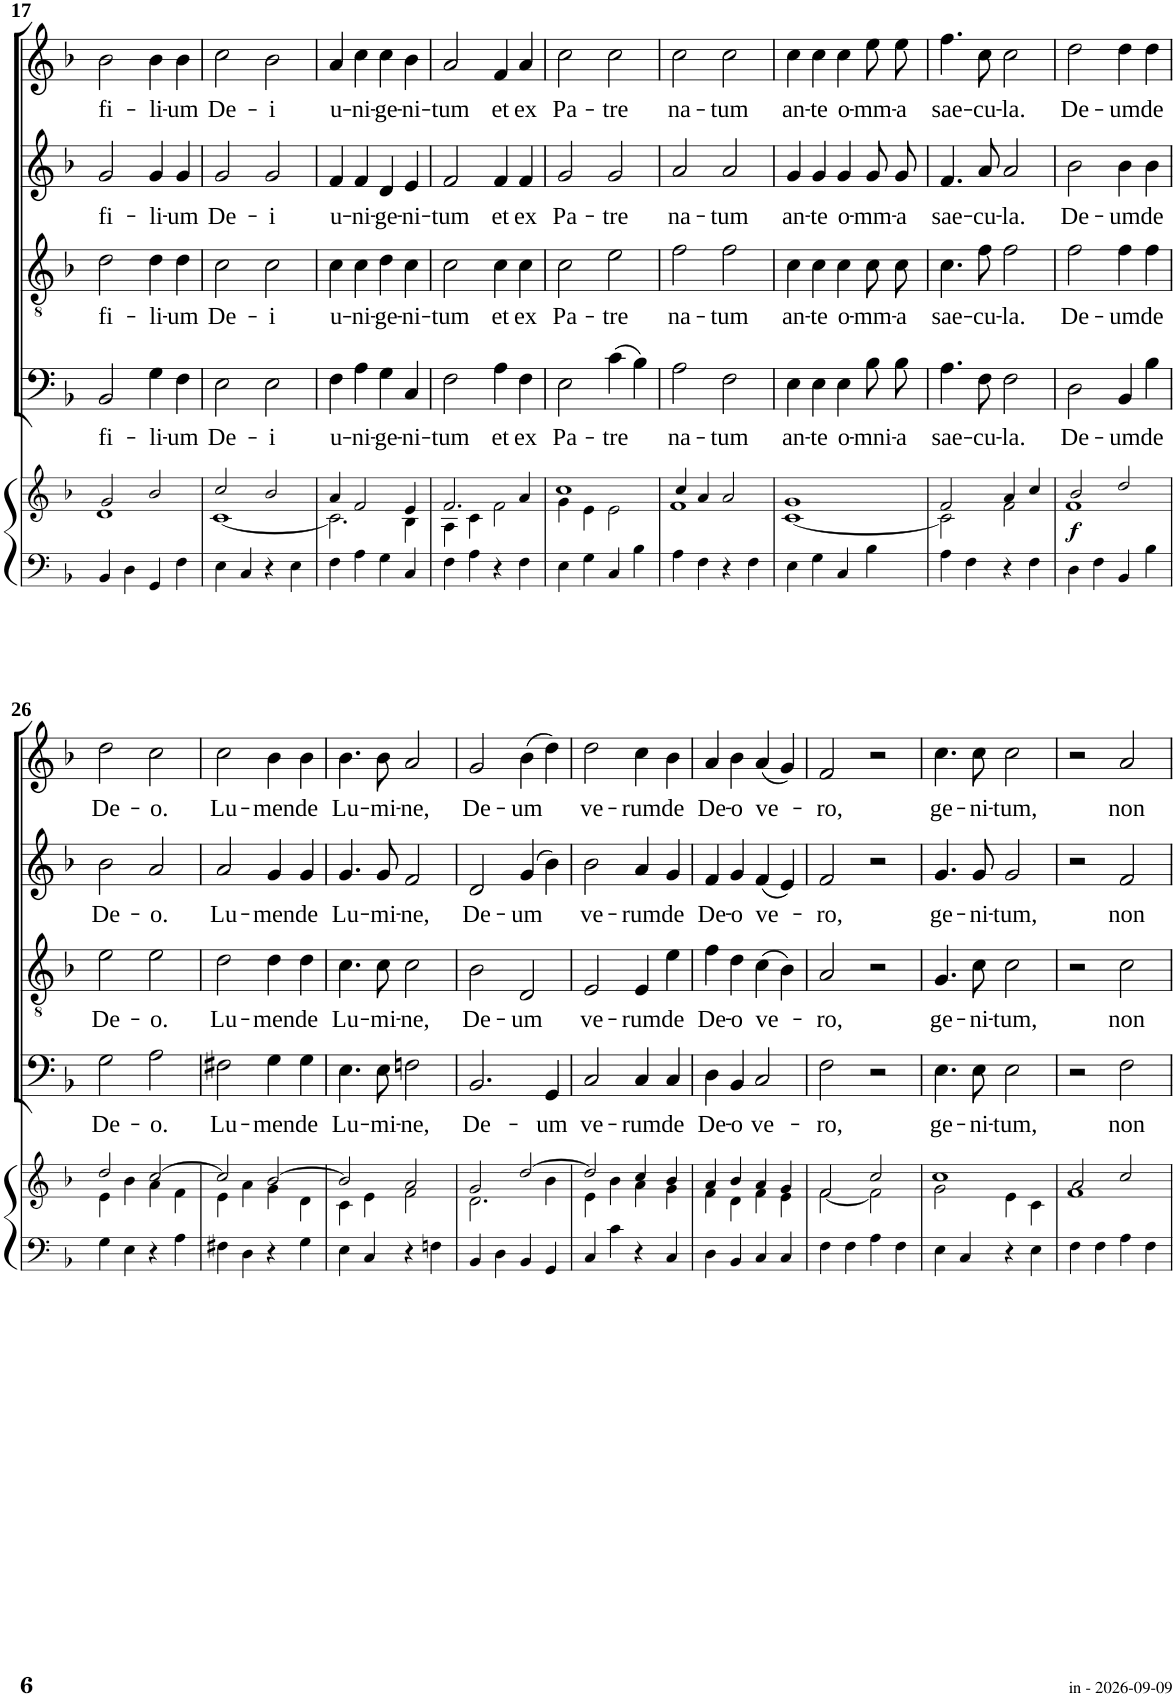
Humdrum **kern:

**kern	**kern	**dynam	**kern	**text	**kern	**text	**kern	**text	**kern	**text
*part5	*part5	*part5	*part4	*part4	*part3	*part3	*part2	*part2	*part1	*part1
*staff6	*staff5	*staff5/6	*staff4	*staff4	*staff3	*staff3	*staff2	*staff2	*staff1	*staff1
*I"Organ	*	*	*I"Bass	*	*I"Tenor	*	*I"Alto	*	*I"Soprano	*
!!LO:PB:g=z
*clefF4	*clefG2	*	*clefF4	*	*clefGv2	*	*clefG2	*	*clefG2	*
*k[b-]	*k[b-]	*	*k[b-]	*	*k[b-]	*	*k[b-]	*	*k[b-]	*
*M2/2	*M2/2	*	*M2/2	*	*M2/2	*	*M2/2	*	*M2/2	*
*met(c|)	*met(c|)	*	*met(c|)	*	*met(c|)	*	*met(c|)	*	*met(c|)	*
=17	=17	=17	=17	=17	=17	=17	=17	=17	=17	=17
*	*^	*	*	*	*	*	*	*	*	*
!	!	!	!	!	!LO:LY:b	!	!LO:LY:b	!	!LO:LY:b	!	!LO:LY:b
4BB-/	2g/	1d	.	2BB-/	fi-	2d\	fi-	2g/	fi-	2b-\	fi-
4D\	.	.	.	.	.	.	.	.	.	.	.
!	!	!	!	!	!LO:LY:b	!	!LO:LY:b	!	!LO:LY:b	!	!LO:LY:b
4GG/	2b-/	.	.	4G\	-li-	4d\	-li-	4g/	-li-	4b-\	-li-
!	!	!	!	!	!LO:LY:b	!	!LO:LY:b	!	!LO:LY:b	!	!LO:LY:b
4F\	.	.	.	4F\	-um	4d\	-um	4g/	-um	4b-\	-um
=18	=18	=18	=18	=18	=18	=18	=18	=18	=18	=18	=18
!	!	!	!	!	!LO:LY:b	!	!LO:LY:b	!	!LO:LY:b	!	!LO:LY:b
4E\	2cc/	[1c	.	2E\	De-	2c\	De-	2g/	De-	2cc\	De-
4C/	.	.	.	.	.	.	.	.	.	.	.
!	!	!	!	!	!LO:LY:b	!	!LO:LY:b	!	!LO:LY:b	!	!LO:LY:b
4r	2b-/	.	.	2E\	-i	2c\	-i	2g/	-i	2b-\	-i
4E\	.	.	.	.	.	.	.	.	.	.	.
=19	=19	=19	=19	=19	=19	=19	=19	=19	=19	=19	=19
!	!	!	!	!	!LO:LY:b	!	!LO:LY:b	!	!LO:LY:b	!	!LO:LY:b
4F\	4a/	2.c\]	.	4F\	u-	4c\	u-	4f/	u-	4a/	u-
!	!	!	!	!	!LO:LY:b	!	!LO:LY:b	!	!LO:LY:b	!	!LO:LY:b
4A\	2f/	.	.	4A\	-ni-	4c\	-ni-	4f/	-ni-	4cc\	-ni-
!	!	!	!	!	!LO:LY:b	!	!LO:LY:b	!	!LO:LY:b	!	!LO:LY:b
4G\	.	.	.	4G\	-ge-	4d\	-ge-	4d/	-ge-	4cc\	-ge-
!	!	!	!	!	!LO:LY:b	!	!LO:LY:b	!	!LO:LY:b	!	!LO:LY:b
4C/	4e/	4B-\	.	4C/	-ni-	4c\	-ni-	4e/	-ni-	4b-\	-ni-
=20	=20	=20	=20	=20	=20	=20	=20	=20	=20	=20	=20
!	!	!	!	!	!LO:LY:b	!	!LO:LY:b	!	!LO:LY:b	!	!LO:LY:b
4F\	2.f/	4A\	.	2F\	-tum	2c\	-tum	2f/	-tum	2a/	-tum
4A\	.	4c\	.	.	.	.	.	.	.	.	.
!	!	!	!	!	!LO:LY:b	!	!LO:LY:b	!	!LO:LY:b	!	!LO:LY:b
4r	.	2f\	.	4A\	et	4c\	et	4f/	et	4f/	et
!	!	!	!	!	!LO:LY:b	!	!LO:LY:b	!	!LO:LY:b	!	!LO:LY:b
4F\	4a/	.	.	4F\	ex	4c\	ex	4f/	ex	4a/	ex
=21	=21	=21	=21	=21	=21	=21	=21	=21	=21	=21	=21
!	!	!	!	!	!LO:LY:b	!	!LO:LY:b	!	!LO:LY:b	!	!LO:LY:b
4E\	1cc	4g\	.	2E\	Pa-	2c\	Pa-	2g/	Pa-	2cc\	Pa-
4G\	.	4e\	.	.	.	.	.	.	.	.	.
!	!	!	!	!	!LO:LY:b	!	!LO:LY:b	!	!LO:LY:b	!	!LO:LY:b
4C/	.	2e\	.	(4c\	-tre	2e\	-tre	2g/	-tre	2cc\	-tre
4B-\	.	.	.	4B-\)	.	.	.	.	.	.	.
=22	=22	=22	=22	=22	=22	=22	=22	=22	=22	=22	=22
!	!	!	!	!	!LO:LY:b	!	!LO:LY:b	!	!LO:LY:b	!	!LO:LY:b
4A\	4cc/	1f	.	2A\	-na-	2f\	-na-	2a/	-na-	2cc\	-na-
4F\	4a/	.	.	.	.	.	.	.	.	.	.
!	!	!	!	!	!LO:LY:b	!	!LO:LY:b	!	!LO:LY:b	!	!LO:LY:b
4r	2a/	.	.	2F\	-tum	2f\	-tum	2a/	-tum	2cc\	-tum
4F\	.	.	.	.	.	.	.	.	.	.	.
=23	=23	=23	=23	=23	=23	=23	=23	=23	=23	=23	=23
!	!	!	!	!	!LO:LY:b	!	!LO:LY:b	!	!LO:LY:b	!	!LO:LY:b
4E\	1g	[1c	.	4E\	an-	4c\	an-	4g/	an-	4cc\	an-
!	!	!	!	!	!LO:LY:b	!	!LO:LY:b	!	!LO:LY:b	!	!LO:LY:b
4G\	.	.	.	4E\	-te	4c\	-te	4g/	-te	4cc\	-te
!	!	!	!	!	!LO:LY:b	!	!LO:LY:b	!	!LO:LY:b	!	!LO:LY:b
4C/	.	.	.	4E\	o-	4c\	o-	4g/	o-	4cc\	o-
!	!	!	!	!	!LO:LY:b	!	!LO:LY:b	!	!LO:LY:b	!	!LO:LY:b
4B-\	.	.	.	8B-\L	-mni-	8c\L	-mm-	8g/L	-mm-	8ee\L	-mm-
!	!	!	!	!	!LO:LY:b	!	!LO:LY:b	!	!LO:LY:b	!	!LO:LY:b
.	.	.	.	8B-\J	-a	8c\J	-a	8g/J	-a	8ee\J	-a
=24	=24	=24	=24	=24	=24	=24	=24	=24	=24	=24	=24
!	!	!	!	!	!LO:LY:b	!	!LO:LY:b	!	!LO:LY:b	!	!LO:LY:b
4A\	2f/	2c\]	.	4.A\	sae-	4.c\	sae-	4.f/	sae-	4.ff\	sae-
4F\	.	.	.	.	.	.	.	.	.	.	.
!	!	!	!	!	!LO:LY:b	!	!LO:LY:b	!	!LO:LY:b	!	!LO:LY:b
.	.	.	.	8F\	-cu-	8f\	-cu-	8a/	-cu-	8cc\	-cu-
!	!	!	!	!	!LO:LY:b	!	!LO:LY:b	!	!LO:LY:b	!	!LO:LY:b
4r	4a/	2f\	.	2F\	-la.	2f\	-la.	2a/	-la.	2cc\	-la.
4F\	4cc/	.	.	.	.	.	.	.	.	.	.
=25	=25	=25	=25	=25	=25	=25	=25	=25	=25	=25	=25
!	!	!	!LO:DY:b	!	!LO:LY:b	!	!LO:LY:b	!	!LO:LY:b	!	!LO:LY:b
4D\	2b-/	1f	f	2D\	De-	2f\	De-	2b-\	De-	2dd\	De-
4F\	.	.	.	.	.	.	.	.	.	.	.
!	!	!	!	!	!LO:LY:b	!	!LO:LY:b	!	!LO:LY:b	!	!LO:LY:b
4BB-/	2dd/	.	.	4BB-/	-um	4f\	-um	4b-\	-um	4dd\	-um
!	!	!	!	!	!LO:LY:b	!	!LO:LY:b	!	!LO:LY:b	!	!LO:LY:b
4B-\	.	.	.	4B-\	de	4f\	de	4b-\	de	4dd\	de
!!LO:LB:g=z
=26	=26	=26	=26	=26	=26	=26	=26	=26	=26	=26	=26
!	!	!	!	!	!LO:LY:b	!	!LO:LY:b	!	!LO:LY:b	!	!LO:LY:b
4G\	2dd/	4e\	.	2G\	De-	2e\	De-	2b-\	De-	2dd\	De-
4E\	.	4b-\	.	.	.	.	.	.	.	.	.
!	!	!	!	!	!LO:LY:b	!	!LO:LY:b	!	!LO:LY:b	!	!LO:LY:b
4r	[2cc/	4a\	.	2A\	-o.	2e\	-o.	2a/	-o.	2cc\	-o.
4A\	.	4f\	.	.	.	.	.	.	.	.	.
=27	=27	=27	=27	=27	=27	=27	=27	=27	=27	=27	=27
!	!	!	!	!	!LO:LY:b	!	!LO:LY:b	!	!LO:LY:b	!	!LO:LY:b
4F#X\	2cc/]	4e\	.	2F#X\	Lu-	2d\	Lu-	2a/	Lu-	2cc\	Lu-
4D\	.	4a\	.	.	.	.	.	.	.	.	.
!	!	!	!	!	!LO:LY:b	!	!LO:LY:b	!	!LO:LY:b	!	!LO:LY:b
4r	[2b-/	4g\	.	4G\	-men	4d\	-men	4g/	-men	4b-\	-men
!	!	!	!	!	!LO:LY:b	!	!LO:LY:b	!	!LO:LY:b	!	!LO:LY:b
4G\	.	4d\	.	4G\	de	4d\	de	4g/	de	4b-\	de
=28	=28	=28	=28	=28	=28	=28	=28	=28	=28	=28	=28
!	!	!	!	!	!LO:LY:b	!	!LO:LY:b	!	!LO:LY:b	!	!LO:LY:b
4E\	2b-/]	4c\	.	4.E\	Lu-	4.c\	Lu-	4.g/	Lu-	4.b-\	Lu-
4C/	.	4e\	.	.	.	.	.	.	.	.	.
!	!	!	!	!	!LO:LY:b	!	!LO:LY:b	!	!LO:LY:b	!	!LO:LY:b
.	.	.	.	8E\	-mi-	8c\	-mi-	8g/	-mi-	8b-\	-mi-
!	!	!	!	!	!LO:LY:b	!	!LO:LY:b	!	!LO:LY:b	!	!LO:LY:b
4r	2a/	2f\	.	2Fn\	-ne,	2c\	-ne,	2f/	-ne,	2a/	-ne,
4Fn\	.	.	.	.	.	.	.	.	.	.	.
=29	=29	=29	=29	=29	=29	=29	=29	=29	=29	=29	=29
!	!	!	!	!	!LO:LY:b	!	!LO:LY:b	!	!LO:LY:b	!	!LO:LY:b
4BB-/	2g/	2.d\	.	2.BB-/	De-	2B-\	De-	2d/	De-	2g/	De-
4D\	.	.	.	.	.	.	.	.	.	.	.
!	!	!	!	!	!	!	!LO:LY:b	!	!LO:LY:b	!	!LO:LY:b
4BB-/	[2dd/	.	.	.	.	2D/	-um	(4g/	-um	(4b-\	-um
!	!	!	!	!	!LO:LY:b	!	!	!	!	!	!
4GG/	.	4b-\	.	4GG/	-um	.	.	4b-\)	.	4dd\)	.
=30	=30	=30	=30	=30	=30	=30	=30	=30	=30	=30	=30
!	!	!	!	!	!LO:LY:b	!	!LO:LY:b	!	!LO:LY:b	!	!LO:LY:b
4C/	2dd/]	4e\	.	2C/	ve-	2E/	ve-	2b-\	ve-	2dd\	ve-
4c\	.	4b-\	.	.	.	.	.	.	.	.	.
!	!	!	!	!	!LO:LY:b	!	!LO:LY:b	!	!LO:LY:b	!	!LO:LY:b
4r	4cc/	4a\	.	4C/	-rum	4E/	-rum	4a/	-rum	4cc\	-rum
!	!	!	!	!	!LO:LY:b	!	!LO:LY:b	!	!LO:LY:b	!	!LO:LY:b
4C/	4b-/	4g\	.	4C/	de	4e\	de	4g/	de	4b-\	de
=31	=31	=31	=31	=31	=31	=31	=31	=31	=31	=31	=31
!	!	!	!	!	!LO:LY:b	!	!LO:LY:b	!	!LO:LY:b	!	!LO:LY:b
4D\	4a/	4f\	.	4D\	De-	4f\	De-	4f/	De-	4a/	De-
!	!	!	!	!	!LO:LY:b	!	!LO:LY:b	!	!LO:LY:b	!	!LO:LY:b
4BB-/	4b-/	4d\	.	4BB-/	-o	4d\	-o	4g/	-o	4b-\	-o
!	!	!	!	!	!LO:LY:b	!	!LO:LY:b	!	!LO:LY:b	!	!LO:LY:b
4C/	4a/	4f\	.	2C/	ve-	(4c\	ve-	(4f/	ve-	(4a/	ve-
4C/	4g/	4e\	.	.	.	4B-\)	.	4e/)	.	4g/)	.
=32	=32	=32	=32	=32	=32	=32	=32	=32	=32	=32	=32
!	!	!	!	!	!LO:LY:b	!	!LO:LY:b	!	!LO:LY:b	!	!LO:LY:b
4F\	2f/	[2f\	.	2F\	-ro,	2A/	-ro,	2f/	-ro,	2f/	-ro,
4F\	.	.	.	.	.	.	.	.	.	.	.
4A\	2cc/	2f\]	.	2r	.	2r	.	2r	.	2r	.
4F\	.	.	.	.	.	.	.	.	.	.	.
=33	=33	=33	=33	=33	=33	=33	=33	=33	=33	=33	=33
!	!	!	!	!	!LO:LY:b	!	!LO:LY:b	!	!LO:LY:b	!	!LO:LY:b
4E\	1cc	2g\	.	4.E\	ge-	4.G/	ge-	4.g/	ge-	4.cc\	ge-
4C/	.	.	.	.	.	.	.	.	.	.	.
!	!	!	!	!	!LO:LY:b	!	!LO:LY:b	!	!LO:LY:b	!	!LO:LY:b
.	.	.	.	8E\	-ni-	8c\	-ni-	8g/	-ni-	8cc\	-ni-
!	!	!	!	!	!LO:LY:b	!	!LO:LY:b	!	!LO:LY:b	!	!LO:LY:b
4r	.	4e\	.	2E\	-tum,	2c\	-tum,	2g/	-tum,	2cc\	-tum,
4E\	.	4c\	.	.	.	.	.	.	.	.	.
=34	=34	=34	=34	=34	=34	=34	=34	=34	=34	=34	=34
4F\	2a/	1f	.	2r	.	2r	.	2r	.	2r	.
4F\	.	.	.	.	.	.	.	.	.	.	.
!	!	!	!	!	!LO:LY:b	!	!LO:LY:b	!	!LO:LY:b	!	!LO:LY:b
4A\	2cc/	.	.	2F\	non	2c\	non	2f/	non	2a/	non
4F\	.	.	.	.	.	.	.	.	.	.	.
*	*v	*v	*	*	*	*	*	*	*	*	*
=	=	=	=	=	=	=	=	=	=	=
*-	*-	*-	*-	*-	*-	*-	*-	*-	*-	*-
